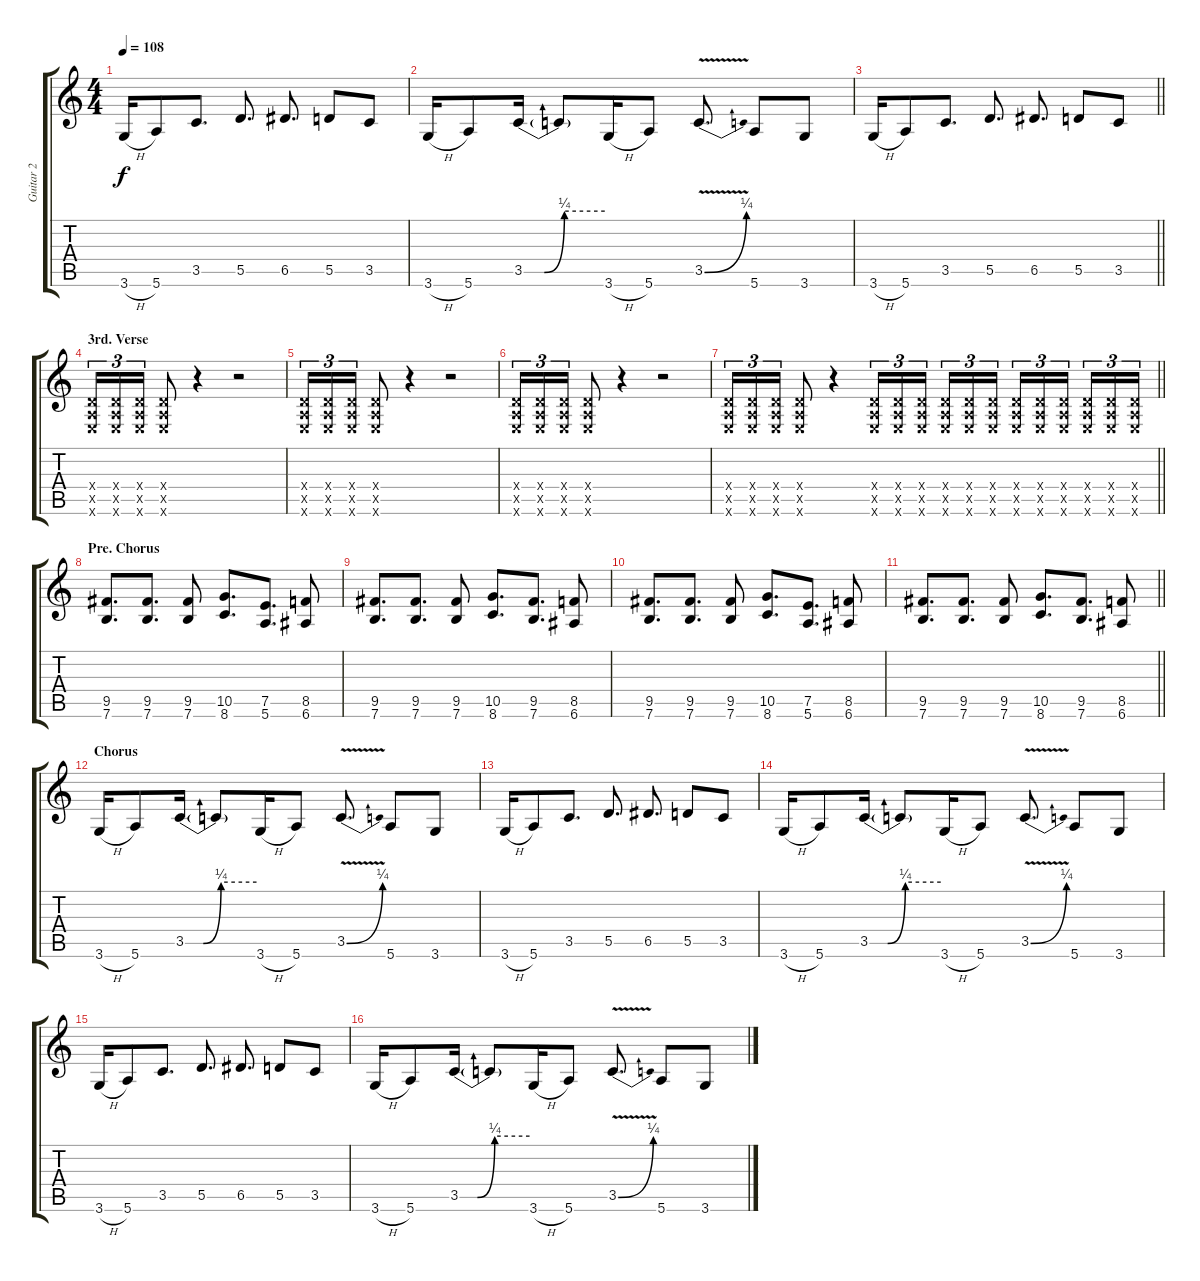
\track ("Guitar 2" "Guitar 2") {instrument overdrivenguitar}
\staff {score tabs}
\tuning (E4 B3 G3 D3 A2 E2) {hide}
\ts (4 4)
\tempo 108
\clef g2
\ks c
3.6{h}.16{dy f} 5.6.8 3.5.8{d} 5.5.8{d} 6.5.8{d} 5.5.8 3.5.8 |
3.6{h}.16 5.6.8 3.5{be (custom 0 0 15 0 30 1 60 1)}.16 3.5{t}.8 3.6{h}.16 5.6.8 3.5{be (bend 0 0 60 1) v}.8{d} 5.6.8 3.6.8 |
\barLineRight lightlight
3.6{h}.16 5.6.8 3.5.8{d} 5.5.8{d} 6.5.8{d} 5.5.8 3.5.8 |
\section ("" "3rd. Verse")
(0.4{x} 0.5{x} 0.6{x}).16{tu (3 2)} (0.4{x} 0.5{x} 0.6{x}).16{tu (3 2)} (0.4{x} 0.5{x} 0.6{x}).16{tu (3 2)} (0.4{x} 0.5{x} 0.6{x}).8 r.4 r.2 |
(0.4{x} 0.5{x} 0.6{x}).16{tu (3 2)} (0.4{x} 0.5{x} 0.6{x}).16{tu (3 2)} (0.4{x} 0.5{x} 0.6{x}).16{tu (3 2)} (0.4{x} 0.5{x} 0.6{x}).8 r.4 r.2 |
(0.4{x} 0.5{x} 0.6{x}).16{tu (3 2)} (0.4{x} 0.5{x} 0.6{x}).16{tu (3 2)} (0.4{x} 0.5{x} 0.6{x}).16{tu (3 2)} (0.4{x} 0.5{x} 0.6{x}).8 r.4 r.2 |
\barLineRight lightlight
(0.4{x} 0.5{x} 0.6{x}).16{tu (3 2)} (0.4{x} 0.5{x} 0.6{x}).16{tu (3 2)} (0.4{x} 0.5{x} 0.6{x}).16{tu (3 2)} (0.4{x} 0.5{x} 0.6{x}).8 r.4 (0.4{x} 0.5{x} 0.6{x}).16{tu (3 2)} (0.4{x} 0.5{x} 0.6{x}).16{tu (3 2)} (0.4{x} 0.5{x} 0.6{x}).16{tu (3 2) beam splitsecondary} (0.4{x} 0.5{x} 0.6{x}).16{tu (3 2)} (0.4{x} 0.5{x} 0.6{x}).16{tu (3 2)} (0.4{x} 0.5{x} 0.6{x}).16{tu (3 2)} (0.4{x} 0.5{x} 0.6{x}).16{tu (3 2)} (0.4{x} 0.5{x} 0.6{x}).16{tu (3 2)} (0.4{x} 0.5{x} 0.6{x}).16{tu (3 2) beam splitsecondary} (0.4{x} 0.5{x} 0.6{x}).16{tu (3 2)} (0.4{x} 0.5{x} 0.6{x}).16{tu (3 2)} (0.4{x} 0.5{x} 0.6{x}).16{tu (3 2)} |
\section ("" "Pre. Chorus")
(9.5 7.6).8{d} (9.5 7.6).8{d} (9.5 7.6).8 (10.5 8.6).8{d} (7.5 5.6).8{d} (8.5 6.6).8 |
(9.5 7.6).8{d} (9.5 7.6).8{d} (9.5 7.6).8 (10.5 8.6).8{d} (9.5 7.6).8{d} (8.5 6.6).8 |
(9.5 7.6).8{d} (9.5 7.6).8{d} (9.5 7.6).8 (10.5 8.6).8{d} (7.5 5.6).8{d} (8.5 6.6).8 |
\barLineRight lightlight
(9.5 7.6).8{d} (9.5 7.6).8{d} (9.5 7.6).8 (10.5 8.6).8{d} (9.5 7.6).8{d} (8.5 6.6).8 |
\section ("" "Chorus")
3.6{h}.16 5.6.8 3.5{be (custom 0 0 15 0 30 1 60 1)}.16 3.5{t}.8 3.6{h}.16 5.6.8 3.5{be (bend 0 0 60 1) v}.8{d} 5.6.8 3.6.8 |
3.6{h}.16 5.6.8 3.5.8{d} 5.5.8{d} 6.5.8{d} 5.5.8 3.5.8 |
3.6{h}.16 5.6.8 3.5{be (custom 0 0 15 0 30 1 60 1)}.16 3.5{t}.8 3.6{h}.16 5.6.8 3.5{be (bend 0 0 60 1) v}.8{d} 5.6.8 3.6.8 |
3.6{h}.16 5.6.8 3.5.8{d} 5.5.8{d} 6.5.8{d} 5.5.8 3.5.8 |
3.6{h}.16 5.6.8 3.5{be (custom 0 0 15 0 30 1 60 1)}.16 3.5{t}.8 3.6{h}.16 5.6.8 3.5{be (bend 0 0 60 1) v}.8{d} 5.6.8 3.6.8
